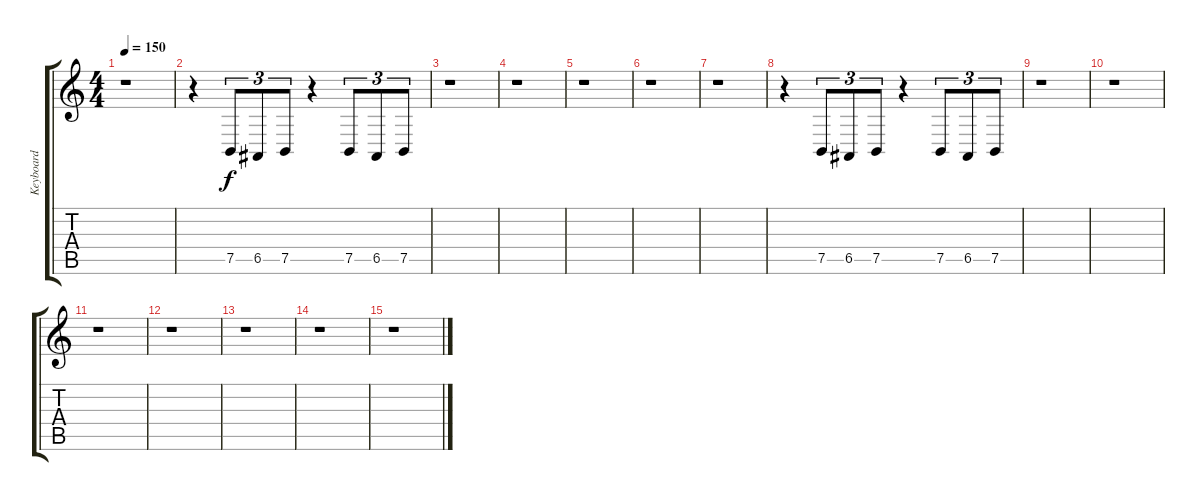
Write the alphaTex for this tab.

\track ("Keyboard" "Keyboard") {instrument stringensemble1}
\staff {score tabs}
\tuning (B3 Gb3 D3 A2 E2 B1) {hide}
\ts (4 4)
\tempo 150
\clef g2
\ks c
r.1{dy f} |
r.4 7.5.8{tu (3 2)} 6.5.8{tu (3 2)} 7.5.8{tu (3 2)} r.4 7.5.8{tu (3 2)} 6.5.8{tu (3 2)} 7.5.8{tu (3 2)} |
r.1 |
r.1 |
r.1 |
r.1 |
r.1 |
r.4 7.5.8{tu (3 2)} 6.5.8{tu (3 2)} 7.5.8{tu (3 2)} r.4 7.5.8{tu (3 2)} 6.5.8{tu (3 2)} 7.5.8{tu (3 2)} |
r.1 |
r.1 |
r.1 |
r.1 |
r.1 |
r.1 |
r.1
